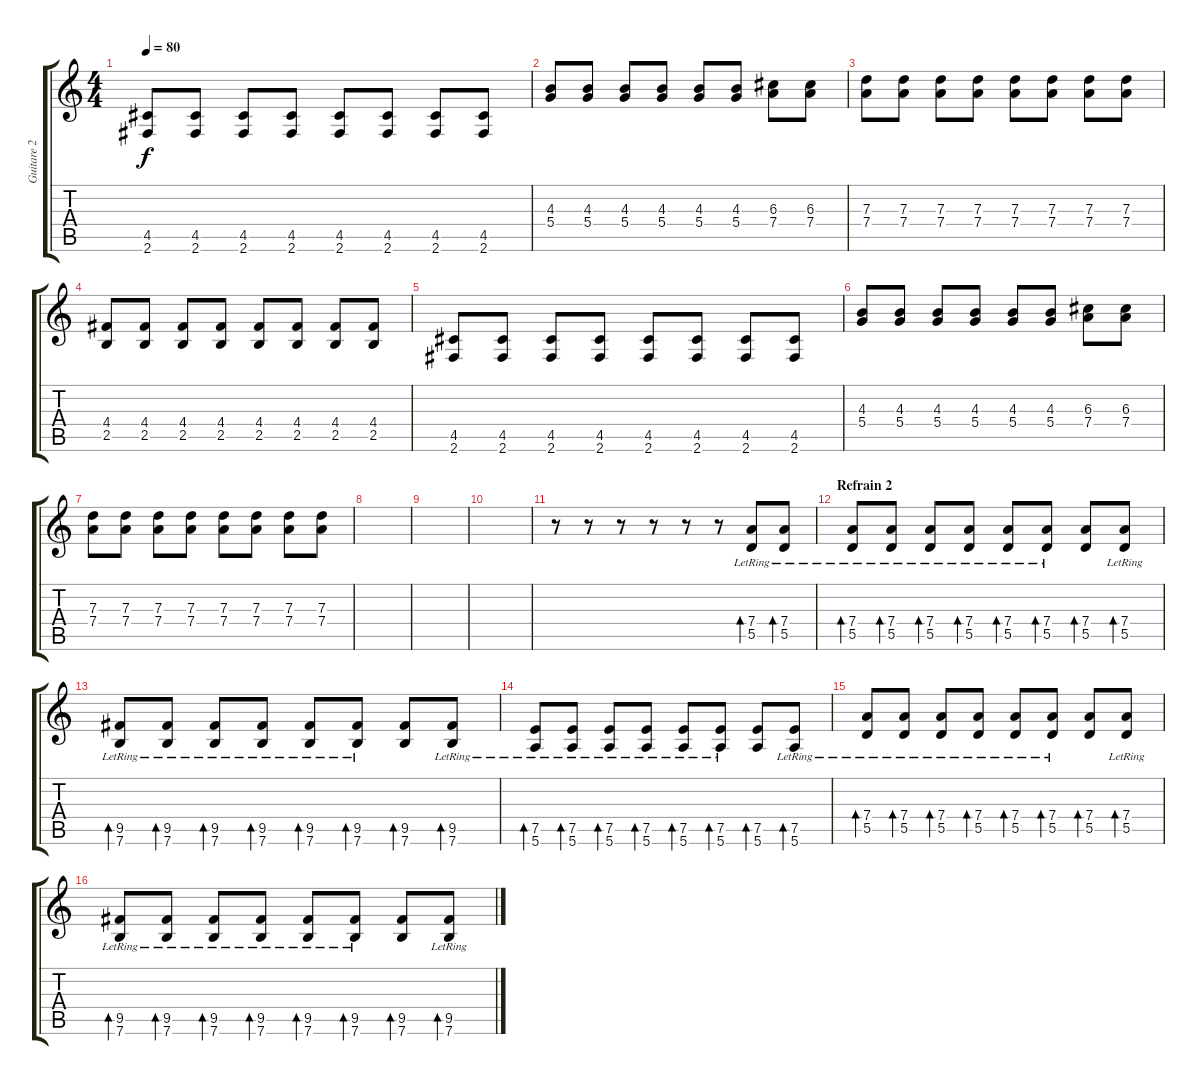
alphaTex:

\track ("Guitare 2" "Guitare 2") {instrument distortionguitar}
\staff {score tabs}
\tuning (E4 B3 G3 D3 A2 E2) {hide}
\ts (4 4)
\tempo 80
\clef g2
\ks c
(4.5 2.6).8{dy f} (4.5 2.6).8 (4.5 2.6).8 (4.5 2.6).8 (4.5 2.6).8 (4.5 2.6).8 (4.5 2.6).8 (4.5 2.6).8 |
(4.3 5.4).8 (4.3 5.4).8 (4.3 5.4).8 (4.3 5.4).8 (4.3 5.4).8 (4.3 5.4).8 (6.3 7.4).8 (6.3 7.4).8 |
(7.3 7.4).8 (7.3 7.4).8 (7.3 7.4).8 (7.3 7.4).8 (7.3 7.4).8 (7.3 7.4).8 (7.3 7.4).8 (7.3 7.4).8 |
(4.4 2.5).8{volume 13} (4.4 2.5).8 (4.4 2.5).8 (4.4 2.5).8 (4.4 2.5).8 (4.4 2.5).8 (4.4 2.5).8 (4.4 2.5).8 |
(4.5 2.6).8 (4.5 2.6).8 (4.5 2.6).8 (4.5 2.6).8 (4.5 2.6).8 (4.5 2.6).8 (4.5 2.6).8 (4.5 2.6).8 |
(4.3 5.4).8 (4.3 5.4).8 (4.3 5.4).8 (4.3 5.4).8 (4.3 5.4).8 (4.3 5.4).8 (6.3 7.4).8 (6.3 7.4).8 |
(7.3 7.4).8 (7.3 7.4).8 (7.3 7.4).8 (7.3 7.4).8 (7.3 7.4).8 (7.3 7.4).8 (7.3 7.4).8 (7.3 7.4).8 |
|
|
|
r.8 r.8 r.8 r.8 r.8 r.8 (7.4{lr} 5.5{lr}).8{bd 240} (7.4{lr} 5.5{lr}).8{bd 240} |
\section ("" "Refrain 2")
(7.4{lr} 5.5{lr}).8{bd 240} (7.4{lr} 5.5{lr}).8{bd 240} (7.4{lr} 5.5{lr}).8{bd 240} (7.4{lr} 5.5{lr}).8{bd 240} (7.4 5.5{lr}).8{bd 240} (7.4 5.5{lr}).8{bd 240} (7.4 5.5).8{bd 240} (7.4 5.5{lr}).8{bd 240} |
(9.5{lr} 7.6).8{bd 240} (9.5{lr} 7.6).8{bd 240} (9.5{lr} 7.6).8{bd 240} (9.5{lr} 7.6).8{bd 240} (9.5{lr} 7.6).8{bd 240} (9.5{lr} 7.6).8{bd 240} (9.5 7.6).8{bd 240} (9.5{lr} 7.6).8{bd 240} |
(7.5{lr} 5.6).8{bd 240} (7.5{lr} 5.6).8{bd 240} (7.5{lr} 5.6).8{bd 240} (7.5{lr} 5.6).8{bd 240} (7.5{lr} 5.6).8{bd 240} (7.5{lr} 5.6).8{bd 240} (7.5 5.6).8{bd 240} (7.5{lr} 5.6).8{bd 240} |
(7.4{lr} 5.5{lr}).8{bd 240} (7.4{lr} 5.5{lr}).8{bd 240} (7.4{lr} 5.5{lr}).8{bd 240} (7.4{lr} 5.5{lr}).8{bd 240} (7.4 5.5{lr}).8{bd 240} (7.4 5.5{lr}).8{bd 240} (7.4 5.5).8{bd 240} (7.4 5.5{lr}).8{bd 240} |
(9.5{lr} 7.6).8{bd 240} (9.5{lr} 7.6).8{bd 240} (9.5{lr} 7.6).8{bd 240} (9.5{lr} 7.6).8{bd 240} (9.5{lr} 7.6).8{bd 240} (9.5{lr} 7.6).8{bd 240} (9.5 7.6).8{bd 240} (9.5{lr} 7.6).8{bd 240}
